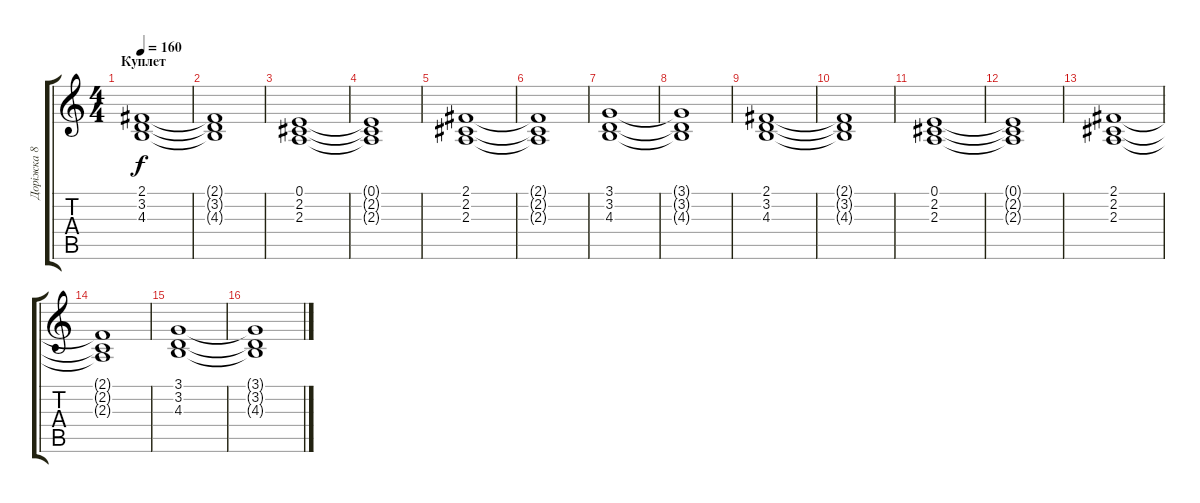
\track ("Доріжка 8" "Доріжка 8") {instrument fx7echoes}
\staff {score tabs}
\tuning (E4 B3 G3 D3 A2 E2) {hide}
\ts (4 4)
\section ("" "Куплет")
\tempo 160
\clef g2
\ks c
(2.1 3.2 4.3).1{dy f} |
(2.1{t} 3.2{t} 4.3{t}).1 |
(0.1 2.2 2.3).1 |
(0.1{t} 2.2{t} 2.3{t}).1 |
(2.1 2.2 2.3).1 |
(2.1{t} 2.2{t} 2.3{t}).1 |
(3.1 3.2 4.3).1 |
(3.1{t} 3.2{t} 4.3{t}).1 |
(2.1 3.2 4.3).1 |
(2.1{t} 3.2{t} 4.3{t}).1 |
(0.1 2.2 2.3).1 |
(0.1{t} 2.2{t} 2.3{t}).1 |
(2.1 2.2 2.3).1 |
(2.1{t} 2.2{t} 2.3{t}).1 |
(3.1 3.2 4.3).1 |
(3.1{t} 3.2{t} 4.3{t}).1
